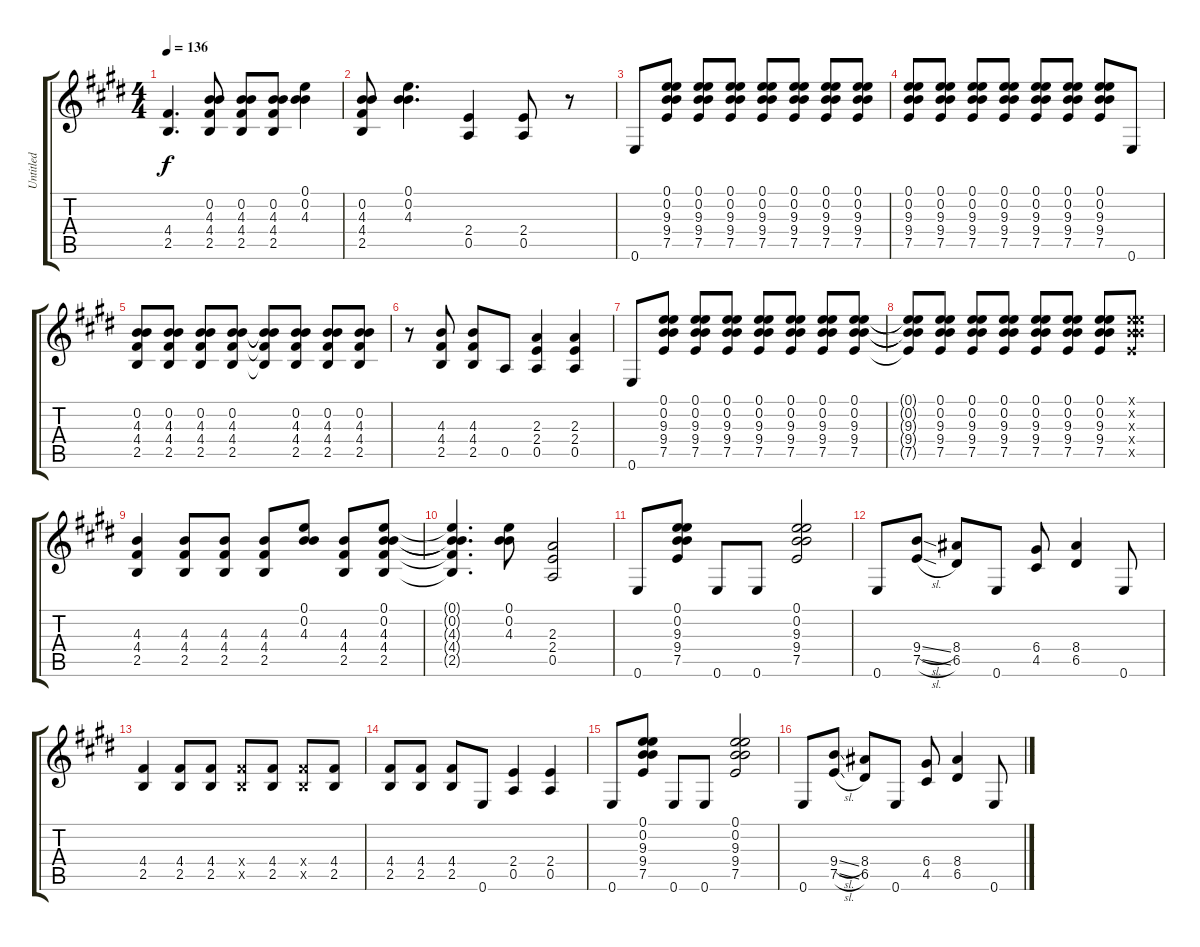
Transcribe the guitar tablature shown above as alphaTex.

\track ("Untitled" "Untitled") {instrument distortionguitar}
\staff {score tabs}
\tuning (E4 B3 G3 D3 A2 E2) {hide}
\ts (4 4)
\tempo 136
\clef g2
\ks c#minor
(4.4 2.5).4{d dy f} (0.2 4.3 4.4 2.5).8 (0.2 4.3 4.4 2.5).8 (0.2 4.3 4.4 2.5).8 (0.1 0.2 4.3).4 |
(0.2 4.3 4.4 2.5).8 (0.1 0.2 4.3).4{d} (2.4 0.5).4 (2.4 0.5).8 r.8 |
\ks e
0.6.8 (0.1 0.2 9.3 9.4 7.5).8 (0.1 0.2 9.3 9.4 7.5).8 (0.1 0.2 9.3 9.4 7.5).8 (0.1 0.2 9.3 9.4 7.5).8 (0.1 0.2 9.3 9.4 7.5).8 (0.1 0.2 9.3 9.4 7.5).8 (0.1 0.2 9.3 9.4 7.5).8 |
\ks c#minor
(0.1 0.2 9.3 9.4 7.5).8 (0.1 0.2 9.3 9.4 7.5).8 (0.1 0.2 9.3 9.4 7.5).8 (0.1 0.2 9.3 9.4 7.5).8 (0.1 0.2 9.3 9.4 7.5).8 (0.1 0.2 9.3 9.4 7.5).8 (0.1 0.2 9.3 9.4 7.5).8 0.6.8 |
(0.2 4.3 4.4 2.5).8 (0.2 4.3 4.4 2.5).8 (0.2 4.3 4.4 2.5).8 (0.2 4.3 4.4 2.5).8 (0.2{t} 4.3{t} 4.4{t} 2.5{t}).8 (0.2 4.3 4.4 2.5).8 (0.2 4.3 4.4 2.5).8 (0.2 4.3 4.4 2.5).8 |
r.8 (4.3 4.4 2.5).8 (4.3 4.4 2.5).8 0.5.8 (2.3 2.4 0.5).4 (2.3 2.4 0.5).4 |
\ks e
0.6.8 (0.1 0.2 9.3 9.4 7.5).8 (0.1 0.2 9.3 9.4 7.5).8 (0.1 0.2 9.3 9.4 7.5).8 (0.1 0.2 9.3 9.4 7.5).8 (0.1 0.2 9.3 9.4 7.5).8 (0.1 0.2 9.3 9.4 7.5).8 (0.1 0.2 9.3 9.4 7.5).8 |
\ks c#minor
(0.1{t} 0.2{t} 9.3{t} 9.4{t} 7.5{t}).8 (0.1 0.2 9.3 9.4 7.5).8 (0.1 0.2 9.3 9.4 7.5).8 (0.1 0.2 9.3 9.4 7.5).8 (0.1 0.2 9.3 9.4 7.5).8 (0.1 0.2 9.3 9.4 7.5).8 (0.1 0.2 9.3 9.4 7.5).8 (0.1{x} 0.2{x} 9.3{x} 9.4{x} 7.5{x}).8 |
(4.3 4.4 2.5).4 (4.3 4.4 2.5).8 (4.3 4.4 2.5).8 (4.3 4.4 2.5).8 (0.1 0.2 4.3).8 (4.3 4.4 2.5).8 (0.1 0.2 4.3 4.4 2.5).8 |
(0.1{t} 0.2{t} 4.3{t} 4.4{t} 2.5{t}).4{d} (0.1 0.2 4.3).8 (2.3 2.4 0.5).2 |
\ks e
0.6.8 (0.1 0.2 9.3 9.4 7.5).8 0.6.8 0.6.8 (0.1 0.2 9.3 9.4 7.5).2 |
\ks c#minor
0.6.8 (9.4{sl} 7.5{sl}).8 (8.4 6.5).8 0.6.8 (6.4 4.5).8 (8.4 6.5).4 0.6.8 |
(4.4 2.5).4 (4.4 2.5).8 (4.4 2.5).8 (4.4{x} 2.5{x}).8 (4.4 2.5).8 (4.4{x} 2.5{x}).8 (4.4 2.5).8 |
(4.4 2.5).8 (4.4 2.5).8 (4.4 2.5).8 0.6.8 (2.4 0.5).4 (2.4 0.5).4 |
\ks e
0.6.8 (0.1 0.2 9.3 9.4 7.5).8 0.6.8 0.6.8 (0.1 0.2 9.3 9.4 7.5).2 |
\ks c#minor
0.6.8 (9.4{sl} 7.5{sl}).8 (8.4 6.5).8 0.6.8 (6.4 4.5).8 (8.4 6.5).4 0.6.8
